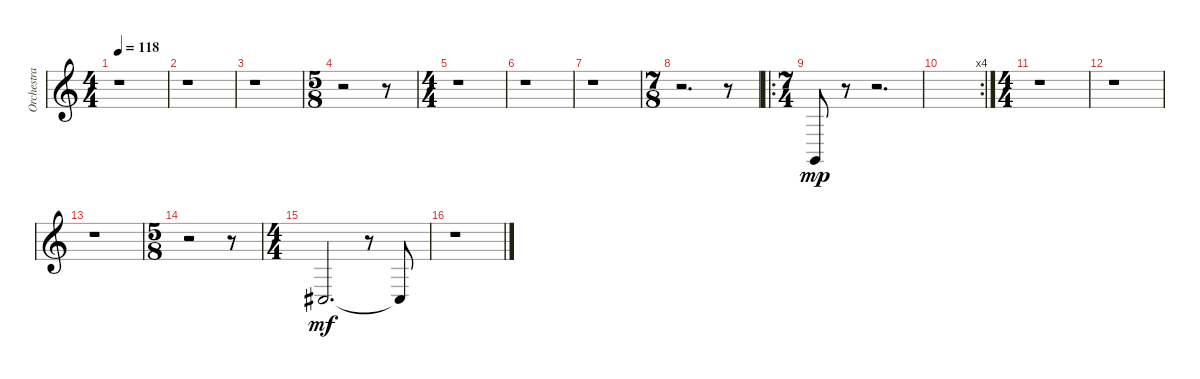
\track ("Orchestra Hits" "Orchestra ") {instrument orchestrahit}
\staff {score}
\tuning (E4 B3 G3 D3 A2 E2) {hide}
\ts (4 4)
\tempo 118
\clef g2
\ks c
r.1{dy f} |
r.1 |
r.1 |
\ts (5 8)
r.2 r.8 |
\ts (4 4)
r.1 |
r.1 |
r.1 |
\ts (7 8)
r.2{d} r.8 |
\ro
\ts (7 4)
3.6.8{dy mp} r.8 r.2{d} |
\rc 4
|
\ts (4 4)
r.1 |
r.1 |
r.1 |
\ts (5 8)
r.2 r.8 |
\ts (4 4)
4.5.2{d dy mf} r.8 4.5{t}.8 |
r.1
